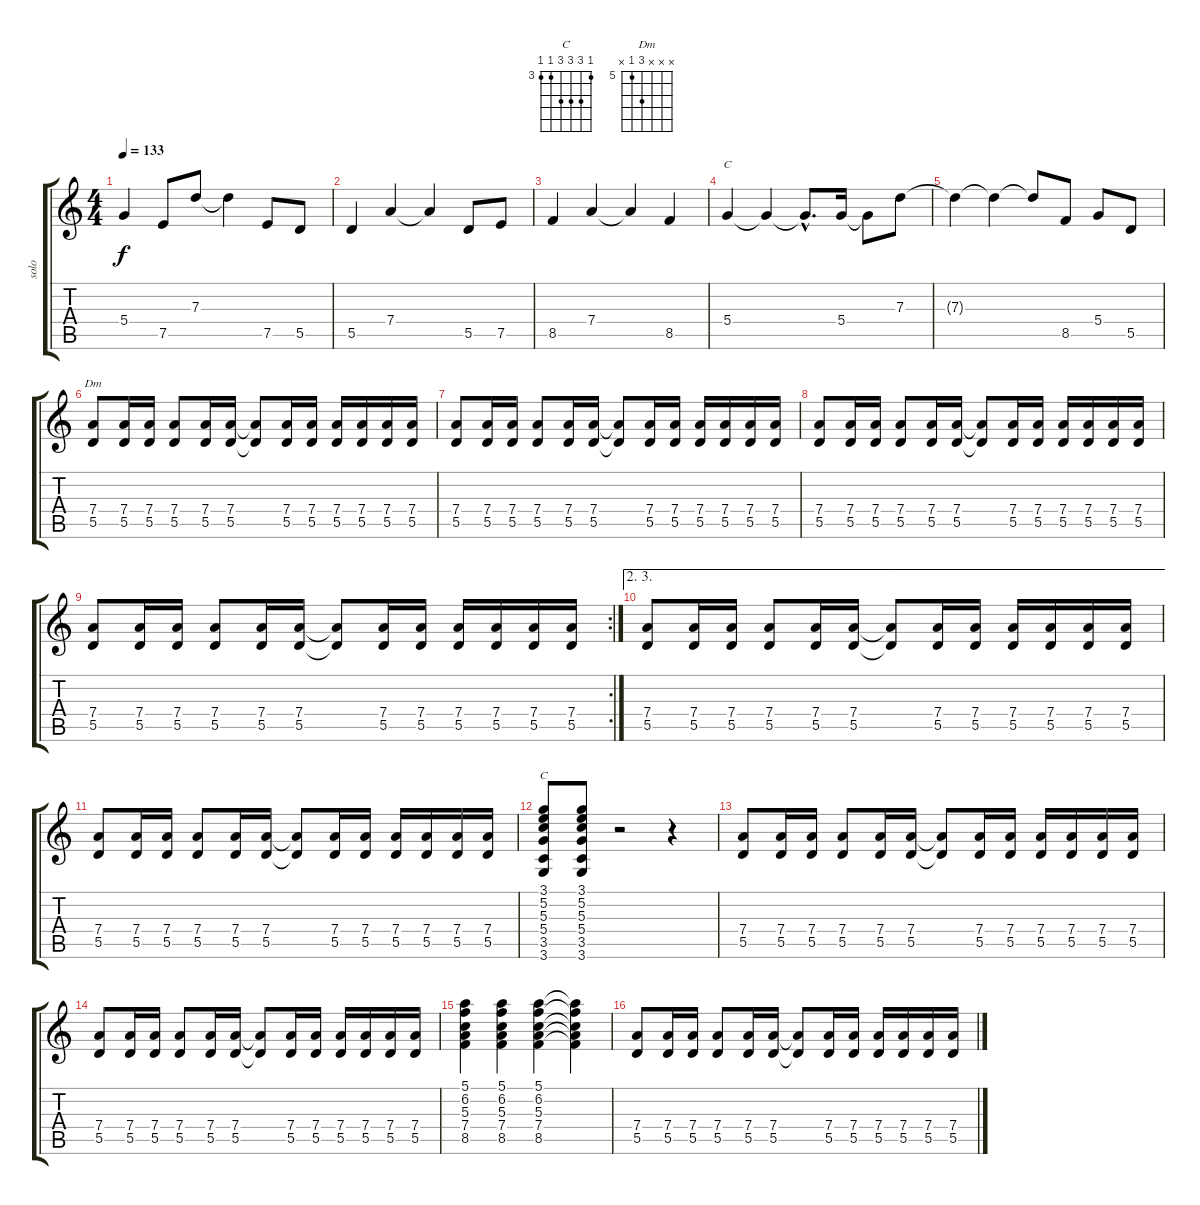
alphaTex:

\track ("solo" "solo") {instrument overdrivenguitar}
\staff {score tabs}
\tuning (E4 B3 G3 D3 A2 E2) {hide}
\chord ("C" x x x 5 3 x) {firstfret 3}
\chord ("Dm" x x x 7 5 x) {firstfret 5}
\chord ("C" 3 5 5 5 3 3) {firstfret 3}
\ts (4 4)
\tempo 133
\clef g2
\ks c
5.4{t}.4{dy f} 7.5.8 7.3.8 7.3{t}.4 7.5.8 5.5.8 |
5.5.4 7.4.4 7.4{t}.4 5.5.8 7.5.8 |
8.5.4 7.4.4 7.4{t}.4 8.5.4 |
5.4.4{ch "C"} 5.4{t}.4 5.4{hac t}.8{d} 5.4.16 5.4{t}.8 7.3.8 |
7.3{t}.4 7.3{t}.4 7.3{t}.8 8.5.8 5.4.8 5.5.8 |
(7.4 5.5).8{ch "Dm"} (7.4 5.5).16 (7.4 5.5).16 (7.4 5.5).8 (7.4 5.5).16 (7.4 5.5).16 (7.4{t} 5.5{t}).8 (7.4 5.5).16 (7.4 5.5).16 (7.4 5.5).16 (7.4 5.5).16 (7.4 5.5).16 (7.4 5.5).16 |
(7.4 5.5).8 (7.4 5.5).16 (7.4 5.5).16 (7.4 5.5).8 (7.4 5.5).16 (7.4 5.5).16 (7.4{t} 5.5{t}).8 (7.4 5.5).16 (7.4 5.5).16 (7.4 5.5).16 (7.4 5.5).16 (7.4 5.5).16 (7.4 5.5).16 |
(7.4 5.5).8 (7.4 5.5).16 (7.4 5.5).16 (7.4 5.5).8 (7.4 5.5).16 (7.4 5.5).16 (7.4{t} 5.5{t}).8 (7.4 5.5).16 (7.4 5.5).16 (7.4 5.5).16 (7.4 5.5).16 (7.4 5.5).16 (7.4 5.5).16 |
\rc 2
(7.4 5.5).8 (7.4 5.5).16 (7.4 5.5).16 (7.4 5.5).8 (7.4 5.5).16 (7.4 5.5).16 (7.4{t} 5.5{t}).8 (7.4 5.5).16 (7.4 5.5).16 (7.4 5.5).16 (7.4 5.5).16 (7.4 5.5).16 (7.4 5.5).16 |
\ae (2 3)
(7.4 5.5).8 (7.4 5.5).16 (7.4 5.5).16 (7.4 5.5).8 (7.4 5.5).16 (7.4 5.5).16 (7.4{t} 5.5{t}).8 (7.4 5.5).16 (7.4 5.5).16 (7.4 5.5).16 (7.4 5.5).16 (7.4 5.5).16 (7.4 5.5).16 |
(7.4 5.5).8 (7.4 5.5).16 (7.4 5.5).16 (7.4 5.5).8 (7.4 5.5).16 (7.4 5.5).16 (7.4{t} 5.5{t}).8 (7.4 5.5).16 (7.4 5.5).16 (7.4 5.5).16 (7.4 5.5).16 (7.4 5.5).16 (7.4 5.5).16 |
(3.1 5.2 5.3 5.4 3.5 3.6).8{ch "C"} (3.1 5.2 5.3 5.4 3.5 3.6).8 r.2 r.4 |
(7.4 5.5).8 (7.4 5.5).16 (7.4 5.5).16 (7.4 5.5).8 (7.4 5.5).16 (7.4 5.5).16 (7.4{t} 5.5{t}).8 (7.4 5.5).16 (7.4 5.5).16 (7.4 5.5).16 (7.4 5.5).16 (7.4 5.5).16 (7.4 5.5).16 |
(7.4 5.5).8 (7.4 5.5).16 (7.4 5.5).16 (7.4 5.5).8 (7.4 5.5).16 (7.4 5.5).16 (7.4{t} 5.5{t}).8 (7.4 5.5).16 (7.4 5.5).16 (7.4 5.5).16 (7.4 5.5).16 (7.4 5.5).16 (7.4 5.5).16 |
(5.1 6.2 5.3 7.4 8.5).4 (5.1 6.2 5.3 7.4 8.5).4 (5.1 6.2 5.3 7.4 8.5).4 (5.1{t} 6.2{t} 5.3{t} 7.4{t} 8.5{t}).4 |
(7.4 5.5).8 (7.4 5.5).16 (7.4 5.5).16 (7.4 5.5).8 (7.4 5.5).16 (7.4 5.5).16 (7.4{t} 5.5{t}).8 (7.4 5.5).16 (7.4 5.5).16 (7.4 5.5).16 (7.4 5.5).16 (7.4 5.5).16 (7.4 5.5).16
